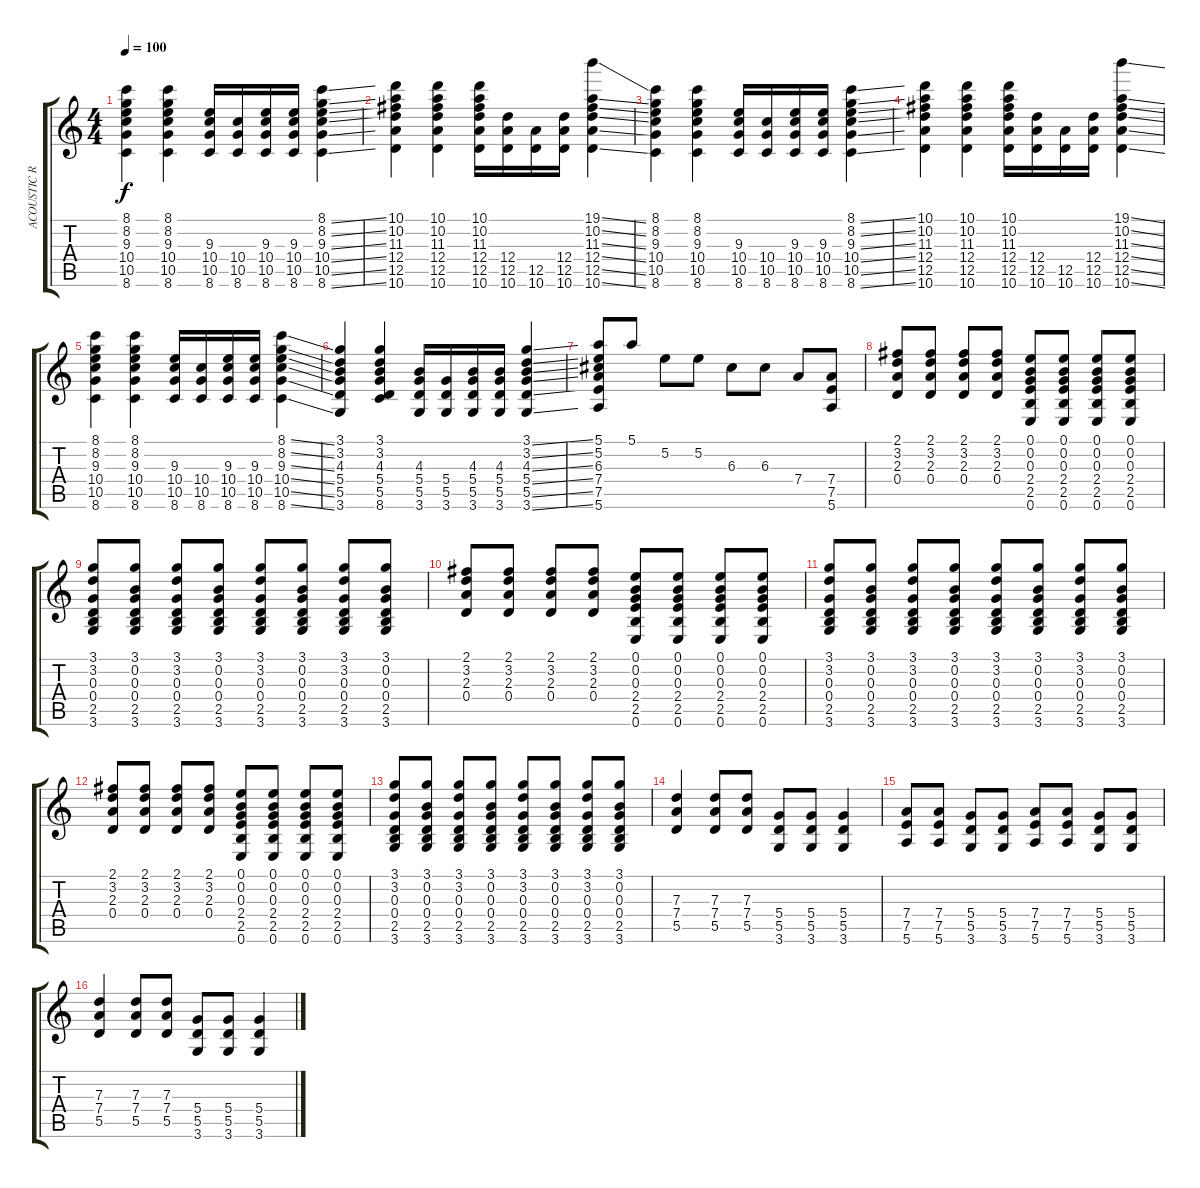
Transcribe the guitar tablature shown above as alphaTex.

\track ("ACOUSTIC RHYTHM" "ACOUSTIC R") {instrument electricguitarjazz}
\staff {score tabs}
\tuning (E4 B3 G3 D3 A2 E2) {hide}
\ts (4 4)
\tempo 100
\clef g2
\ks c
(8.1 8.2 9.3 10.4 10.5 8.6).4{dy f} (8.1 8.2 9.3 10.4 10.5 8.6).4 (9.3 10.4 10.5 8.6).16 (10.4 10.5 8.6).16 (9.3 10.4 10.5 8.6).16 (9.3 10.4 10.5 8.6).16 (8.1{ss} 8.2{ss} 9.3{ss} 10.4{ss} 10.5{ss} 8.6{ss}).4 |
(10.1 10.2 11.3 12.4 12.5 10.6).4 (10.1 10.2 11.3 12.4 12.5 10.6).4 (10.1 10.2 11.3 12.4 12.5 10.6).16 (12.4 12.5 10.6).16 (12.5 10.6).16 (12.4 12.5 10.6).16 (19.1{ss} 10.2{ss} 11.3{ss} 12.4{ss} 12.5{ss} 10.6{ss}).4 |
(8.1 8.2 9.3 10.4 10.5 8.6).4 (8.1 8.2 9.3 10.4 10.5 8.6).4 (9.3 10.4 10.5 8.6).16 (10.4 10.5 8.6).16 (9.3 10.4 10.5 8.6).16 (9.3 10.4 10.5 8.6).16 (8.1{ss} 8.2{ss} 9.3{ss} 10.4{ss} 10.5{ss} 8.6{ss}).4 |
(10.1 10.2 11.3 12.4 12.5 10.6).4 (10.1 10.2 11.3 12.4 12.5 10.6).4 (10.1 10.2 11.3 12.4 12.5 10.6).16 (12.4 12.5 10.6).16 (12.5 10.6).16 (12.4 12.5 10.6).16 (19.1{ss} 10.2{ss} 11.3{ss} 12.4{ss} 12.5{ss} 10.6{ss}).4 |
(8.1 8.2 9.3 10.4 10.5 8.6).4 (8.1 8.2 9.3 10.4 10.5 8.6).4 (9.3 10.4 10.5 8.6).16 (10.4 10.5 8.6).16 (9.3 10.4 10.5 8.6).16 (9.3 10.4 10.5 8.6).16 (8.1{ss} 8.2{ss} 9.3{ss} 10.4{ss} 10.5{ss} 8.6{ss}).4 |
(3.1 3.2 4.3 5.4 5.5 3.6).4 (3.1 3.2 4.3 5.4 5.5 8.6).4 (4.3 5.4 5.5 3.6).16 (5.4 5.5 3.6).16 (4.3 5.4 5.5 3.6).16 (4.3 5.4 5.5 3.6).16 (3.1{ss} 3.2{ss} 4.3{ss} 5.4{ss} 5.5{ss} 3.6{ss}).4 |
(5.1 5.2 6.3 7.4 7.5 5.6).8 5.1.8 5.2.8 5.2.8 6.3.8 6.3.8 7.4.8 (7.4 7.5 5.6).8 |
(2.1 3.2 2.3 0.4).8 (2.1 3.2 2.3 0.4).8 (2.1 3.2 2.3 0.4).8 (2.1 3.2 2.3 0.4).8 (0.1 0.2 0.3 2.4 2.5 0.6).8 (0.1 0.2 0.3 2.4 2.5 0.6).8 (0.1 0.2 0.3 2.4 2.5 0.6).8 (0.1 0.2 0.3 2.4 2.5 0.6).8 |
(3.1 3.2 0.3 0.4 2.5 3.6).8 (3.1 0.2 0.3 0.4 2.5 3.6).8 (3.1 3.2 0.3 0.4 2.5 3.6).8 (3.1 0.2 0.3 0.4 2.5 3.6).8 (3.1 3.2 0.3 0.4 2.5 3.6).8 (3.1 0.2 0.3 0.4 2.5 3.6).8 (3.1 3.2 0.3 0.4 2.5 3.6).8 (3.1 0.2 0.3 0.4 2.5 3.6).8 |
(2.1 3.2 2.3 0.4).8 (2.1 3.2 2.3 0.4).8 (2.1 3.2 2.3 0.4).8 (2.1 3.2 2.3 0.4).8 (0.1 0.2 0.3 2.4 2.5 0.6).8 (0.1 0.2 0.3 2.4 2.5 0.6).8 (0.1 0.2 0.3 2.4 2.5 0.6).8 (0.1 0.2 0.3 2.4 2.5 0.6).8 |
(3.1 3.2 0.3 0.4 2.5 3.6).8 (3.1 0.2 0.3 0.4 2.5 3.6).8 (3.1 3.2 0.3 0.4 2.5 3.6).8 (3.1 0.2 0.3 0.4 2.5 3.6).8 (3.1 3.2 0.3 0.4 2.5 3.6).8 (3.1 0.2 0.3 0.4 2.5 3.6).8 (3.1 3.2 0.3 0.4 2.5 3.6).8 (3.1 0.2 0.3 0.4 2.5 3.6).8 |
(2.1 3.2 2.3 0.4).8 (2.1 3.2 2.3 0.4).8 (2.1 3.2 2.3 0.4).8 (2.1 3.2 2.3 0.4).8 (0.1 0.2 0.3 2.4 2.5 0.6).8 (0.1 0.2 0.3 2.4 2.5 0.6).8 (0.1 0.2 0.3 2.4 2.5 0.6).8 (0.1 0.2 0.3 2.4 2.5 0.6).8 |
(3.1 3.2 0.3 0.4 2.5 3.6).8 (3.1 0.2 0.3 0.4 2.5 3.6).8 (3.1 3.2 0.3 0.4 2.5 3.6).8 (3.1 0.2 0.3 0.4 2.5 3.6).8 (3.1 3.2 0.3 0.4 2.5 3.6).8 (3.1 0.2 0.3 0.4 2.5 3.6).8 (3.1 3.2 0.3 0.4 2.5 3.6).8 (3.1 0.2 0.3 0.4 2.5 3.6).8 |
(7.3 7.4 5.5).4 (7.3 7.4 5.5).8 (7.3 7.4 5.5).8 (5.4 5.5 3.6).8 (5.4 5.5 3.6).8 (5.4 5.5 3.6).4 |
(7.4 7.5 5.6).8 (7.4 7.5 5.6).8 (5.4 5.5 3.6).8 (5.4 5.5 3.6).8 (7.4 7.5 5.6).8 (7.4 7.5 5.6).8 (5.4 5.5 3.6).8 (5.4 5.5 3.6).8 |
(7.3 7.4 5.5).4 (7.3 7.4 5.5).8 (7.3 7.4 5.5).8 (5.4 5.5 3.6).8 (5.4 5.5 3.6).8 (5.4 5.5 3.6).4
